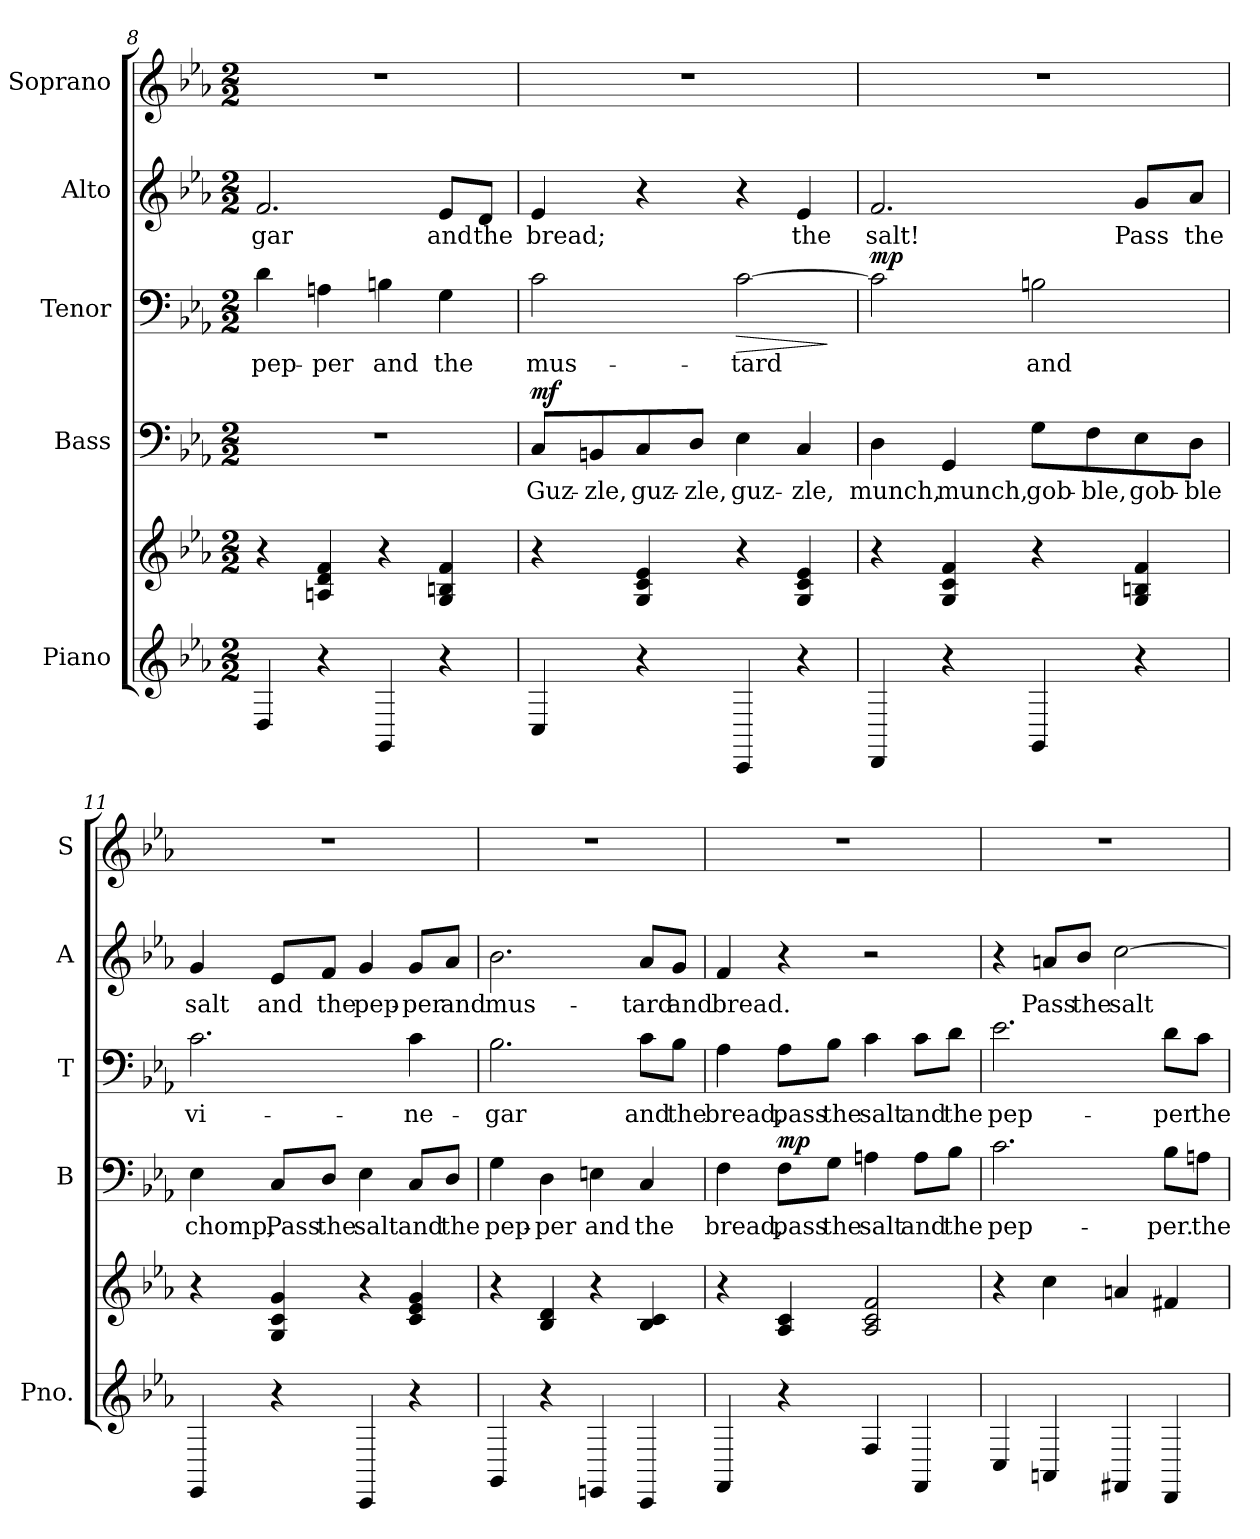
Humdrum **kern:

**kern	**kern	**kern	**text	**dynam	**kern	**text	**dynam	**kern	**text	**kern
*part5	*part5	*part4	*part4	*part4	*part3	*part3	*part3	*part2	*part2	*part1
*staff6	*staff5	*staff4	*staff4	*staff4	*staff3	*staff3	*staff3	*staff2	*staff2	*staff1
*I"Piano	*	*I"Bass	*	*	*I"Tenor	*	*	*I"Alto	*	*I"Soprano
*I'Pno.	*	*I'B	*	*	*I'T	*	*	*I'A	*	*I'S
!!LO:LB:g=z
*clefG2	*clefG2	*clefF4	*	*	*clefF4	*	*	*clefG2	*	*clefG2
*k[b-e-a-]	*k[b-e-a-]	*k[b-e-a-]	*	*	*k[b-e-a-]	*	*	*k[b-e-a-]	*	*k[b-e-a-]
*M2/2	*M2/2	*M2/2	*	*	*M2/2	*	*	*M2/2	*	*M2/2
=8	=8	=8	=8	=8	=8	=8	=8	=8	=8	=8
!	!	!	!	!	!	!LO:LY:b	!	!	!LO:LY:b	!
4D/	4r	1r	.	.	4d\	pep-	.	2.f/	-gar	1r
!	!	!	!	!	!	!LO:LY:b	!	!	!	!
4r	4An/ 4d/ 4f/	.	.	.	4An\	-per	.	.	.	.
!	!	!	!	!	!	!LO:LY:b	!	!	!	!
4GG/	4r	.	.	.	4Bn\	and	.	.	.	.
!	!	!	!	!	!	!LO:LY:b	!	!	!LO:LY:b	!
4r	4G/ 4Bn/ 4f/	.	.	.	4G\	the	.	8e-/L	and	.
!	!	!	!	!	!	!	!	!	!LO:LY:b	!
.	.	.	.	.	.	.	.	8d/J	the	.
=9	=9	=9	=9	=9	=9	=9	=9	=9	=9	=9
!	!	!	!LO:LY:b	!LO:DY:a	!	!LO:LY:b	!	!	!LO:LY:b	!
4C/	4r	8C/L	Guz-	mf	2c\	mus-	.	4e-/	bread;	1r
!	!	!	!LO:LY:b	!	!	!	!	!	!	!
.	.	8BBn/	-zle,	.	.	.	.	.	.	.
!	!	!	!LO:LY:b	!	!	!	!	!	!	!
4r	4G/ 4c/ 4e-/	8C/	guz-	.	.	.	.	4r	.	.
!	!	!	!LO:LY:b	!	!	!	!	!	!	!
.	.	8D/J	-zle,	.	.	.	.	.	.	.
!	!	!	!LO:LY:b	!	!	!LO:LY:b	!LO:HP:b	!	!	!
4CC/	4r	4E-\	guz-	.	[2c\	-tard	>	4r	.	.
!	!	!	!LO:LY:b	!	!	!	!	!	!LO:LY:b	!
4r	4G/ 4c/ 4e-/	4C/	-zle,	.	.	.	.	4e-/	the	.
.	.	.	.	.	.	.	]	.	.	.
=10	=10	=10	=10	=10	=10	=10	=10	=10	=10	=10
!	!	!	!LO:LY:b	!	!	!	!LO:DY:a	!	!LO:LY:b	!
4DD/	4r	4D\	munch,	.	2c\]	.	mp	2.f/	salt!	1r
!	!	!	!LO:LY:b	!	!	!	!	!	!	!
4r	4G/ 4c/ 4f/	4GG/	munch,	.	.	.	.	.	.	.
!	!	!	!LO:LY:b	!	!	!LO:LY:b	!	!	!	!
4GG/	4r	8G\L	gob-	.	2Bn\	and	.	.	.	.
!	!	!	!LO:LY:b	!	!	!	!	!	!	!
.	.	8F\	-ble,	.	.	.	.	.	.	.
!	!	!	!LO:LY:b	!	!	!	!	!	!LO:LY:b	!
4r	4G/ 4Bn/ 4f/	8E-\	gob-	.	.	.	.	8g/L	Pass	.
!	!	!	!LO:LY:b	!	!	!	!	!	!LO:LY:b	!
.	.	8D\J	-ble	.	.	.	.	8a-/J	the	.
!!LO:PB:g=z
=11	=11	=11	=11	=11	=11	=11	=11	=11	=11	=11
!	!	!	!LO:LY:b	!	!	!LO:LY:b	!	!	!LO:LY:b	!
4EE-/	4r	4E-\	chomp,	.	2.c\	vi-	.	4g/	salt	1r
!	!	!	!LO:LY:b	!	!	!	!	!	!LO:LY:b	!
4r	4G/ 4c/ 4g/	8C/L	Pass	.	.	.	.	8e-/L	and	.
!	!	!	!LO:LY:b	!	!	!	!	!	!LO:LY:b	!
.	.	8D/J	the	.	.	.	.	8f/J	the	.
!	!	!	!LO:LY:b	!	!	!	!	!	!LO:LY:b	!
4CC/	4r	4E-\	salt	.	.	.	.	4g/	pep-	.
!	!	!	!LO:LY:b	!	!	!LO:LY:b	!	!	!LO:LY:b	!
4r	4c/ 4e-/ 4g/	8C/L	and	.	4c\	-ne-	.	8g/L	-per	.
!	!	!	!LO:LY:b	!	!	!	!	!	!LO:LY:b	!
.	.	8D/J	the	.	.	.	.	8a-/J	and	.
=12	=12	=12	=12	=12	=12	=12	=12	=12	=12	=12
!	!	!	!LO:LY:b	!	!	!LO:LY:b	!	!	!LO:LY:b	!
4GG/	4r	4G\	pep-	.	2.B-\	-gar	.	2.b-\	mus-	1r
!	!	!	!LO:LY:b	!	!	!	!	!	!	!
4r	4B-/ 4d/	4D\	-per	.	.	.	.	.	.	.
!	!	!	!LO:LY:b	!	!	!	!	!	!	!
4EEn/	4r	4En\	and	.	.	.	.	.	.	.
!	!	!	!LO:LY:b	!	!	!LO:LY:b	!	!	!LO:LY:b	!
4CC/	4B-/ 4c/	4C/	the	.	8c\L	and	.	8a-/L	-tard	.
!	!	!	!	!	!	!LO:LY:b	!	!	!LO:LY:b	!
.	.	.	.	.	8B-\J	the	.	8g/J	and	.
=13	=13	=13	=13	=13	=13	=13	=13	=13	=13	=13
!	!	!	!LO:LY:b	!	!	!LO:LY:b	!	!	!LO:LY:b	!
4FF/	4r	4F\	bread,	.	4A-\	bread,	.	4f/	bread.	1r
!	!	!	!LO:LY:b	!LO:DY:a	!	!LO:LY:b	!	!	!	!
4r	4A-/ 4c/	8F\L	pass	mp	8A-\L	pass	.	4r	.	.
!	!	!	!LO:LY:b	!	!	!LO:LY:b	!	!	!	!
.	.	8G\J	the	.	8B-\J	the	.	.	.	.
!	!	!	!LO:LY:b	!	!	!LO:LY:b	!	!	!	!
4F/	2A-/ 2c/ 2f/	4An\	salt	.	4c\	salt	.	2r	.	.
!	!	!	!LO:LY:b	!	!	!LO:LY:b	!	!	!	!
4FF/	.	8A\L	and	.	8c\L	and	.	.	.	.
!	!	!	!LO:LY:b	!	!	!LO:LY:b	!	!	!	!
.	.	8B-\J	the	.	8d\J	the	.	.	.	.
=14	=14	=14	=14	=14	=14	=14	=14	=14	=14	=14
!	!	!	!LO:LY:b	!	!	!LO:LY:b	!	!	!	!
4C/	4r	2.c\	pep-	.	2.e-\	pep-	.	4r	.	1r
!	!	!	!	!	!	!	!	!	!LO:LY:b	!
4AAn/	4cc\	.	.	.	.	.	.	8an/L	Pass	.
!	!	!	!	!	!	!	!	!	!LO:LY:b	!
.	.	.	.	.	.	.	.	8b-/J	the	.
!	!	!	!	!	!	!	!	!	!LO:LY:b	!
4FF#X/	4an/	.	.	.	.	.	.	[2cc\	salt	.
!	!	!	!LO:LY:b	!	!	!LO:LY:b	!	!	!	!
4DD/	4f#X/	8B-\L	-per.	.	8d\L	-per	.	.	.	.
!	!	!	!LO:LY:b	!	!	!LO:LY:b	!	!	!	!
.	.	8An\J	the	.	8c\J	the	.	.	.	.
=	=	=	=	=	=	=	=	=	=	=
*-	*-	*-	*-	*-	*-	*-	*-	*-	*-	*-
